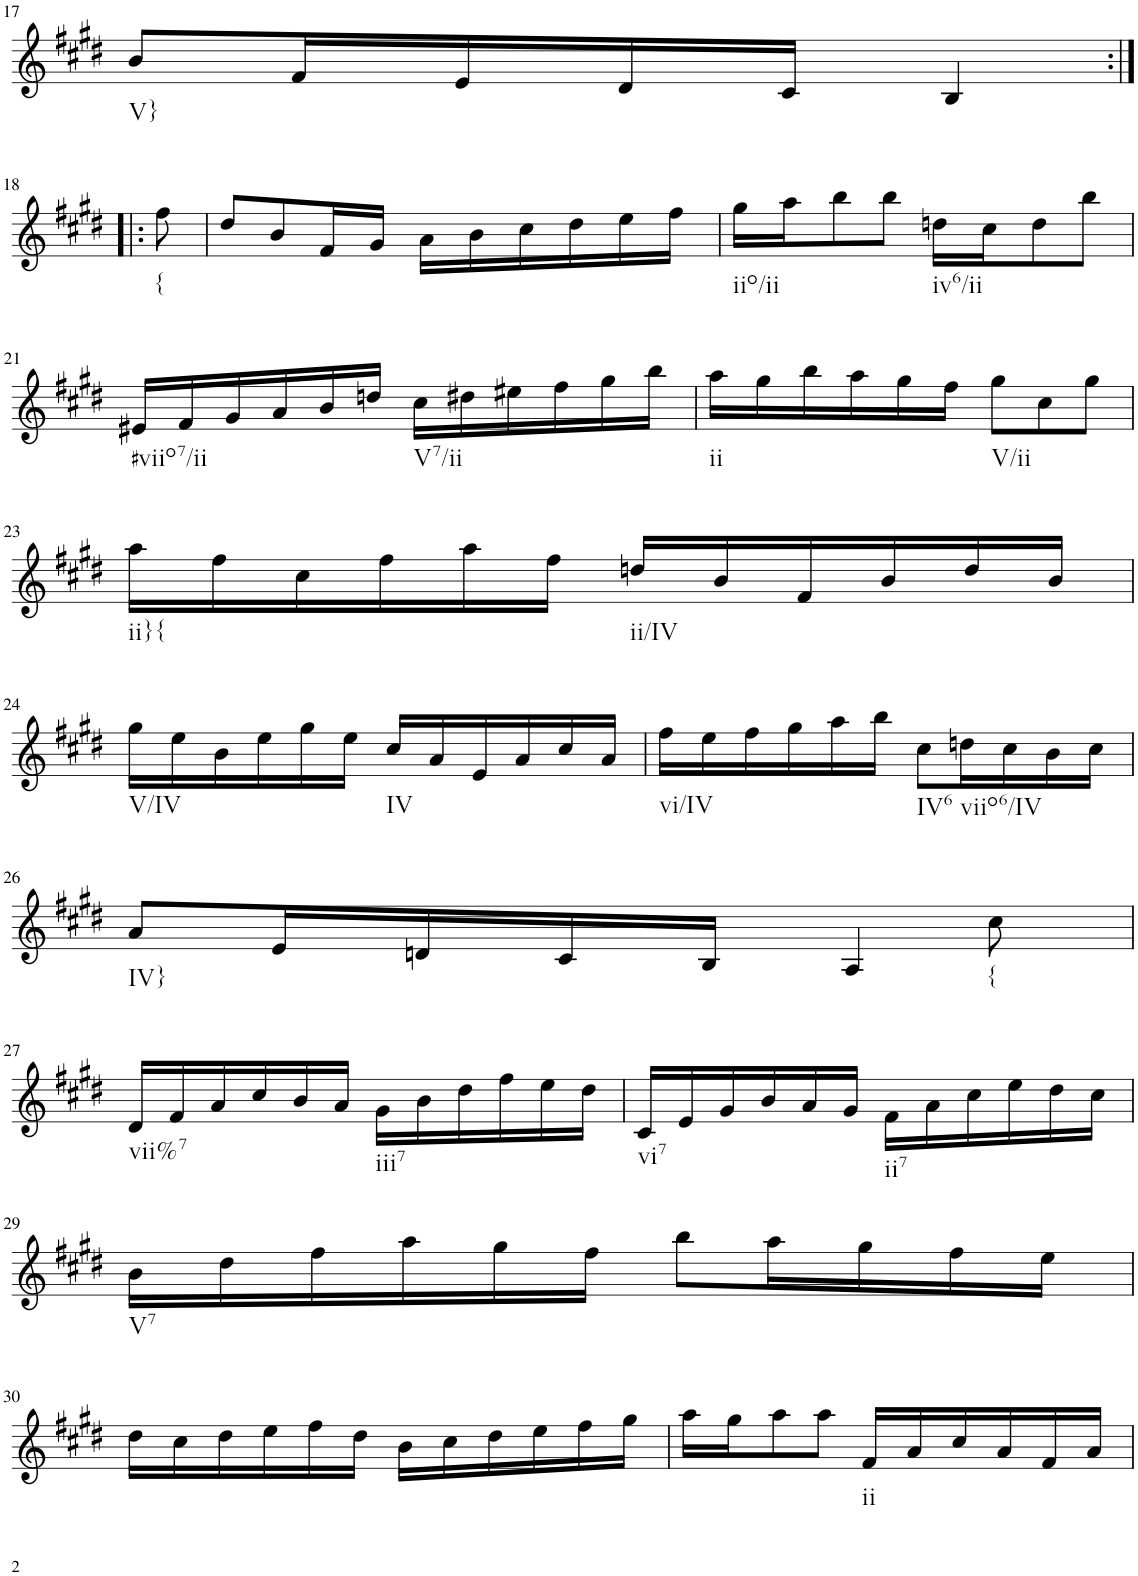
**kern
*part1
*staff1
*I"violine
*I'Vln
!!LO:PB:g=z
*clefG2
*k[f#c#g#d#]
*M6/8
=17
!LO:TX:b:t=V}
8b/L
16f#/L
16e/
16d#/
16c#/JJ
4B/
!!LO:LB:g=z
=18:|!|:
!LO:TX:b:t={
8ff#\
=19
8dd#/L
8b/
16f#/L
16g#/JJ
16a\LL
16b\
16cc#\
16dd#\
16ee\
16ff#\JJ
=20
!LO:TX:b:t=iio/ii
16gg#\LL
16aa\J
8bb\
8bb\J
!LO:TX:b:t=iv6/ii
16ddn\LL
16cc#\J
8dd\
8bb\J
!!LO:LB:g=z
=21
!LO:TX:b:t=#viio7/ii
16e#X/LL
16f#/
16g#/
16a/
16b/
16ddn/JJ
!LO:TX:b:t=V7/ii
16cc#\LL
16dd#X\
16ee#X\
16ff#\
16gg#\
16bb\JJ
=22
!LO:TX:b:t=ii
16aa\LL
16gg#\
16bb\
16aa\
16gg#\
16ff#\JJ
!LO:TX:b:t=V/ii
8gg#\L
8cc#\
8gg#\J
!!LO:LB:g=z
=23
!LO:TX:b:t=ii}{
16aa\LL
16ff#\
16cc#\
16ff#\
16aa\
16ff#\JJ
!LO:TX:b:t=ii/IV
16ddn/LL
16b/
16f#/
16b/
16dd/
16b/JJ
!!LO:LB:g=z
=24
!LO:TX:b:t=V/IV
16gg#\LL
16ee\
16b\
16ee\
16gg#\
16ee\JJ
!LO:TX:b:t=IV
16cc#/LL
16a/
16e/
16a/
16cc#/
16a/JJ
=25
!LO:TX:b:t=vi/IV
16ff#\LL
16ee\
16ff#\
16gg#\
16aa\
16bb\JJ
!LO:TX:b:t=IV6
8cc#\L
!LO:TX:b:t=viio6/IV
16ddn\L
16cc#\
16b\
16cc#\JJ
!!LO:LB:g=z
=26
!LO:TX:b:t=IV}
8a/L
16e/L
16dn/
16c#/
16B/JJ
4A/
!LO:TX:b:t={
8cc#\
!!LO:LB:g=z
=27
!LO:TX:b:t=vii%7
16d#/LL
16f#/
16a/
16cc#/
16b/
16a/JJ
!LO:TX:b:t=iii7
16g#\LL
16b\
16dd#\
16ff#\
16ee\
16dd#\JJ
=28
!LO:TX:b:t=vi7
16c#/LL
16e/
16g#/
16b/
16a/
16g#/JJ
!LO:TX:b:t=ii7
16f#\LL
16a\
16cc#\
16ee\
16dd#\
16cc#\JJ
!!LO:LB:g=z
=29
!LO:TX:b:t=V7
16b\LL
16dd#\
16ff#\
16aa\
16gg#\
16ff#\JJ
8bb\L
16aa\L
16gg#\
16ff#\
16ee\JJ
!!LO:LB:g=z
=30
16dd#\LL
16cc#\
16dd#\
16ee\
16ff#\
16dd#\JJ
16b\LL
16cc#\
16dd#\
16ee\
16ff#\
16gg#\JJ
=31
16aa\LL
16gg#\J
8aa\
8aa\J
!LO:TX:b:t=ii
16f#/LL
16a/
16cc#/
16a/
16f#/
16a/JJ
=
*-
